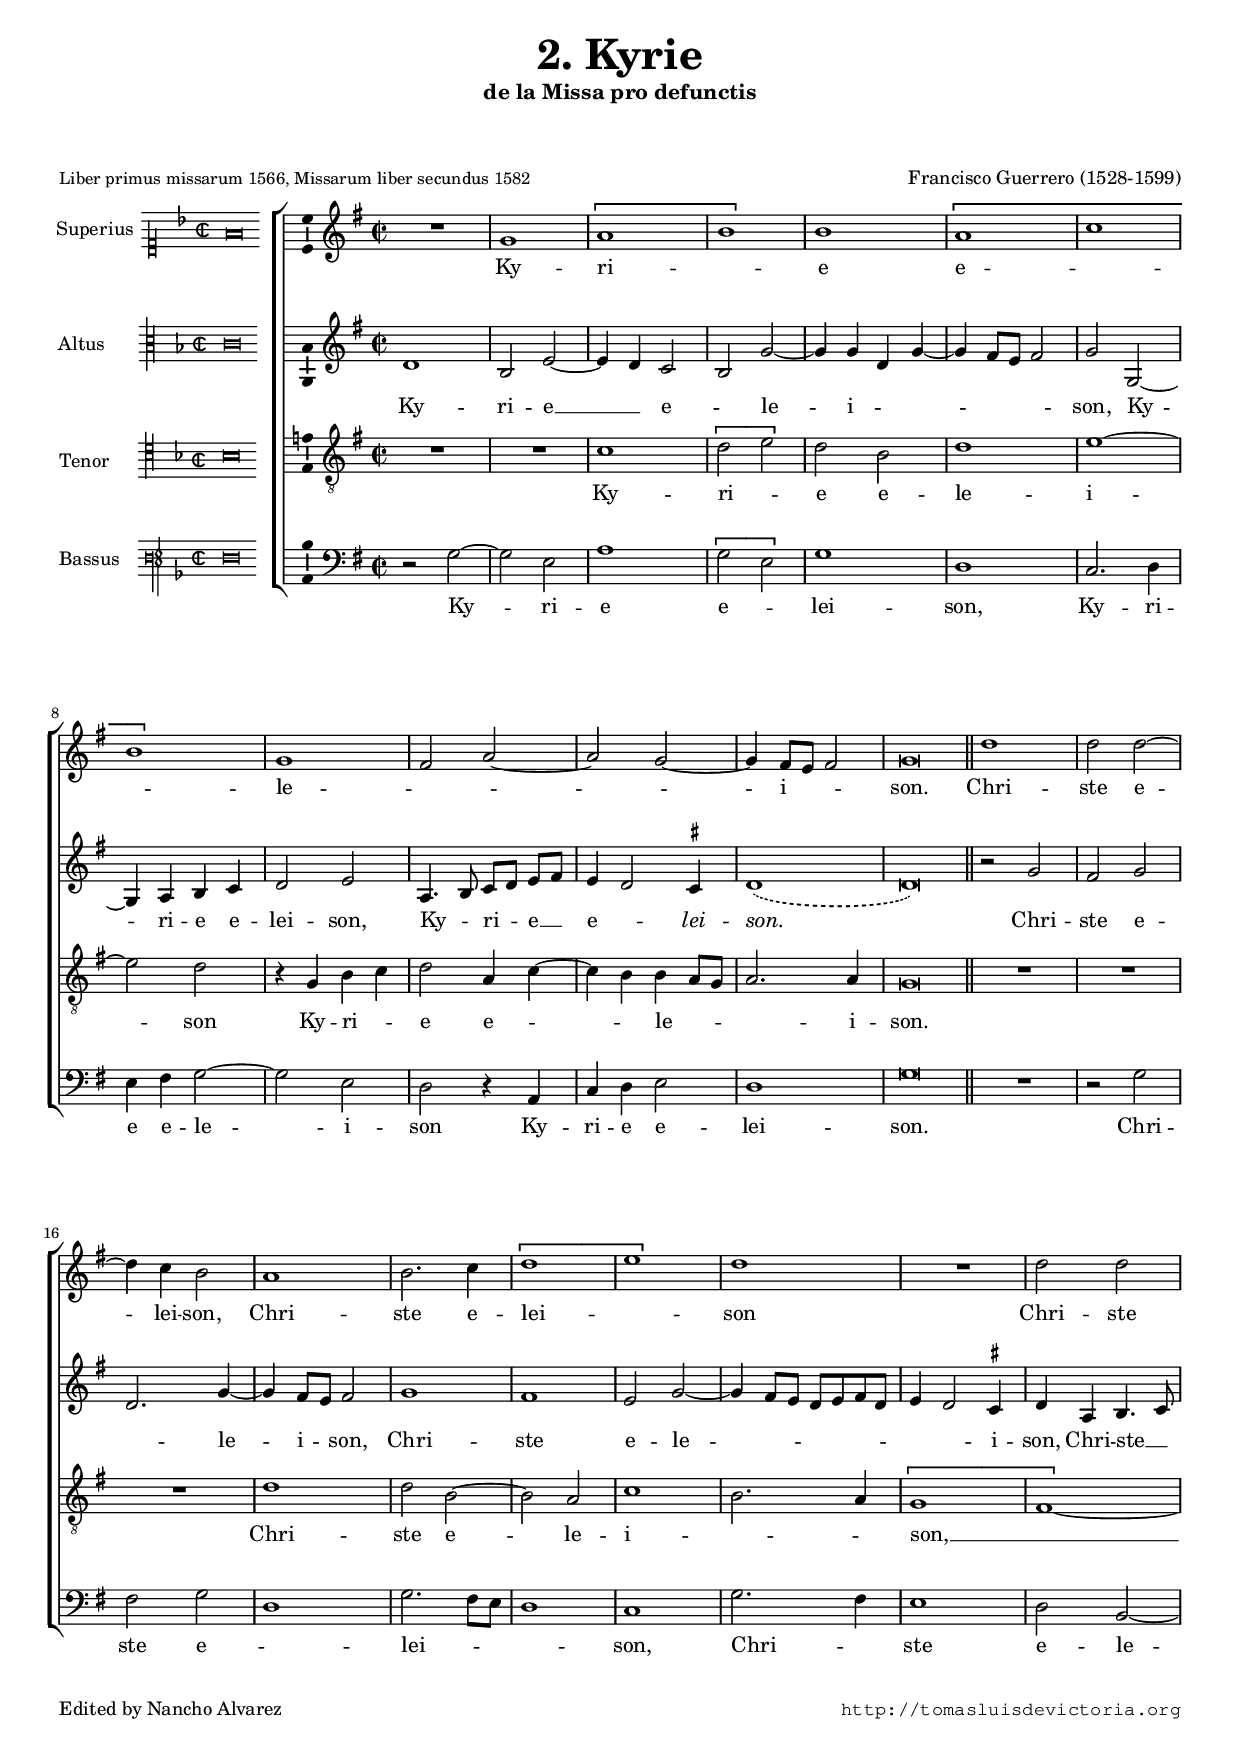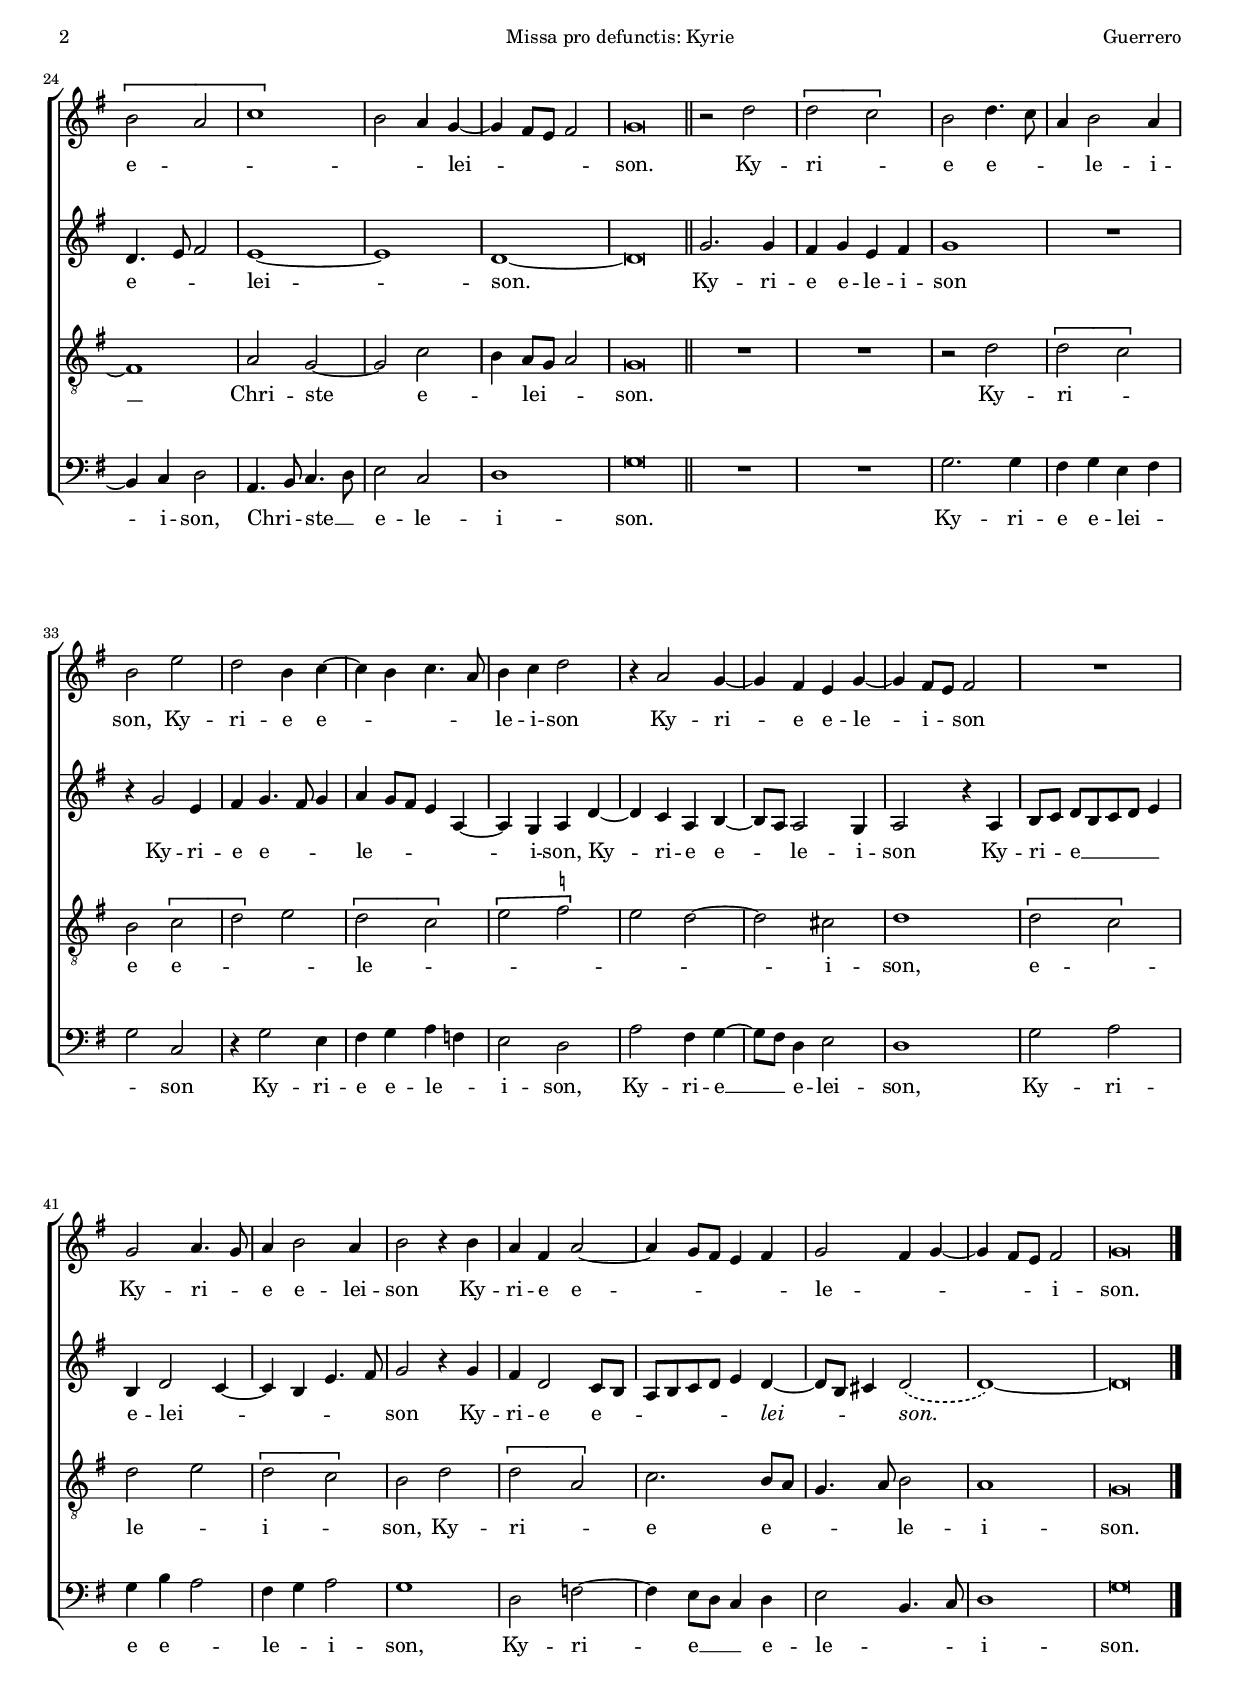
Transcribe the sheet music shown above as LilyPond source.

\version "2.18.0"

#(set-default-paper-size "a4")
#(set-global-staff-size 16.4)
#(ly:set-option 'point-and-click #f)
%mobile -s15.5 -i3.5 -ball

italicas=\override LyricText.font-shape = #'italic
rectas=\override LyricText.font-shape = #'upright
ss=\once \set suggestAccidentals = ##t
incipitwidth = 20

htitle="Missa pro defunctis: Kyrie"
hcomposer="Guerrero"

\header {
	title=\markup{\fontsize #3 "2. Kyrie"}
	subtitle="de la Missa pro defunctis"
	subsubtitle=\markup{\null \vspace #2 }
	composer="Francisco Guerrero (1528-1599)"
        pdfauthor=\composer
	%opus="(-)"
	poet=\markup{\smaller "Liber primus missarum 1566, Missarum liber secundus 1582" " "}
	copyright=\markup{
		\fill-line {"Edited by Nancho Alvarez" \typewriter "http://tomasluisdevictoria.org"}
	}
%	tagline=""
}


global={\key f \major \time 2/2 \skip 1*13 \bar "||"
                                 %tablet \break
				\skip 1*15 \bar "||"
                                 %tablet \break
				\skip 1*20 \bar "|." }


cantus=\relative c'{
	R1
	f1
	\[g
	a\]
	a
	\[g
	bes 
	a\]
	f1
	e2 g ~
	g f ~
	f4 e8 d e2
	f\breve*1/2
	c'1
	c2 c ~
	c4 bes a2
	g1
	a2. bes4
	\[c1
	d\]
	c1
	R1
	c2 c
	\[a2 g
	bes1\]
	a2 g4 f ~
	f e8 d e2
	f\breve*1/2
	r2 c'
	\[c bes\]
	a2 c4. bes8
	g4 a2 g4
	a2 d
	c a4 bes ~
	bes a bes4. g8
	a4 bes c2
	r4 g2 f4 ~
	f e d f ~
	f e8 d e2
	R1
	f2 g4. f8
	g4 a2 g4
	a2 r4 a
	g e g2 ~
	g4 f8 e d4 e
	f2 e4 f ~
	f e8 d e2
	f\breve*1/2
}

altus=\relative c'{
	c1
	a2 d ~
	d4 c bes2
	a f' ~
	f4 f c f ~
	f e8 d e2
	f f, ~
	f4 g a bes
	c2 d
	g,4. a8 bes[ c] d[ e]
	d4 c2 \ss b4
	\phrasingSlurDashed
	c1\(
	c\breve*1/2\)
	r2 f
	e f
	c2. f4 ~
	f4 e8 d e2
	f1
	e
	d2 f ~
	f4 e8 d c d e c
	d4 c2 \ss b4
	c g a4. bes8
	c4. d8 e2
	d1 ~
	d
	c ~
	c\breve*1/2
	f2. f4
	e f d e
	f1
	R1
	r4 f2 d4
	e f4. e8 f4
	g f8 e d4 g, ~
	g f g c ~
	c bes g a ~
	a8 g g2 f4
	g2 r4 g
	a8[ bes] c[ a bes c] d4
	a4 c2 bes4 ~
	bes a d4. e8 
	f2 r4 f
	e c2 bes8 a
	g8 a bes c d4 c ~
	c8 a b4 c2\(
	c1\) ~
	c\breve*1/2
}

tenor=\relative c'{
	R1*2
	bes1
	\[c2 d\]
	c2 a
	c1
	d1 ~
	d2 c
	r4 f, a bes
	c2 g4 bes ~
	bes a a g8 f
	g2. g4 
	f\breve*1/2
	R1*3
	c'1
	c2 a ~
	a g
	bes1
	a2. g4
	\[f1
	e ~ \]
	e
	g2 f ~
	f bes
	a4 g8 f g2
	f\breve*1/2
	R1*2
	r2 c'
	\[c bes\]
	a \[bes
	c\] d
	\[c bes\]
	\[d \ss ees\]
	d2 c ~
	c b
	c1
	\[c2 bes\]
	c2 d
	\[c bes\]
	a2 c
	\[c g\]
	bes2. a8 g
	f4. g8 a2
	g1
	f\breve*1/2
}

bassus=\relative c{
	r2 f ~
	f d
	g1
	\[f2 d\]
	f1
	c
	bes2. c4
	d e f2 ~
	f d
	c r4 g
	bes c d2
	c1
	f\breve*1/2
	R1
	r2 f
	e f 
	c1
	f2. e8 d
	c1
	bes
	f'2. e4
	d1
	c2 a ~
	a4 bes c2
	g4. a8 bes4. c8
	d2 bes
	c1
	f\breve*1/2
	R1*2
	f2. f4
	e f d e
	f2 bes,
	r4 f'2 d4
	e f g ees
	d2 c
	g'2 e4 f ~
	f8 e c4 d2
	c1
	f2 g
	f4 a g2
	e4 f g2
	f1
	c2 ees ~
	ees4 d8 c bes4 c
	d2 a4. bes8
	c1
	f\breve*1/2
}

textocantus=\lyricmode{
Ky -- ri -- _ e e -- _ _ le -- _ _ _ i -- _ _ son.
Chri -- ste e -- lei -- son,
Chri -- ste e -- lei -- _ son
Chri -- ste e -- _ _ _ _ lei -- _ _ _ son.
Ky -- ri -- _ e e -- _ _ le -- i -- son,
Ky -- ri -- e e -- _ _ _ le -- i -- son
Ky -- ri -- e e -- le -- i -- _ son
Ky -- ri -- _ e e -- lei -- son
Ky -- ri -- e e -- _ _ _ _ le -- _ _ _ _ i -- son.
}

textoaltus=\lyricmode{
Ky -- ri -- e __ _ e -- _ le -- i -- _ _ _ _ _ son,
Ky -- ri -- e e -- lei -- son,
Ky -- _ ri -- _ e __ _ e -- _ \italicas lei -- son. _
\rectas
Chri -- ste e -- _ le -- i -- _ son,
Chri -- ste e -- le -- _ _ _ _ _ _ _ _ i -- son,
Chri -- ste __ _ e -- _ _ lei -- son.
Ky -- ri -- e e -- le -- i -- son
Ky -- ri -- e e -- _ _ le -- _ _ _ _ i -- son,
Ky -- ri -- e e -- _ le -- i -- son
Ky -- ri -- _ e __ _ _ _ _ e -- lei -- _ _ _ _ son
Ky -- ri -- e e -- _ _ _ _ _ _ \italicas lei -- _ _ son. _
}

textotenor=\lyricmode{
Ky -- ri -- _ e e -- le -- i -- son
Ky -- ri -- _ e e -- _ _ le -- _ _ _ i -- son.
Chri -- ste e -- le -- i -- _ _ son, __ _ 
Chri -- ste e -- _ lei -- _ _ son.
Ky -- ri -- _ e e -- _ _ le -- _ _ _ _ _ i -- son,
e -- _ le -- _ i -- _ son,
Ky -- ri -- _ e e -- _ _ _ le -- i -- son.
}

textobassus=\lyricmode{
Ky -- ri -- e e -- _ lei -- son,
Ky -- ri -- e e -- le -- i -- son
Ky -- ri -- e e -- lei -- son.
Chri -- ste e -- _ lei -- _ _ _ son,
Chri -- _ ste e -- le -- i -- son,
Chri -- _ ste __ _ e -- le -- i -- son.
Ky -- ri -- e e -- lei -- _ _ son
Ky -- ri -- e e -- le -- _ i -- son,
Ky -- ri -- e __ _ e -- lei -- son,
Ky -- ri -- e e -- _ le -- _ i -- son,
Ky -- ri -- e __ _ _ e -- le -- _ _ i -- son.
}

incipitcantus=\markup{
	\score{
		{ 
		\set Staff.instrumentName="Superius "
		\override NoteHead.style = #'neomensural
		\override Rest.style = #'neomensural
		\override Staff.TimeSignature.style = #'neomensural
		\cadenzaOn 
		\clef "petrucci-c1"
		\key f \major
		\time 2/2
		f'\breve
		} 
	\layout {
		\context {\Voice
			\remove Ligature_bracket_engraver
			\consists Mensural_ligature_engraver
		}
		line-width=\incipitwidth
		indent = 0
	}
	}
}


incipitaltus=\markup{
	\score{
		{ 
		\set Staff.instrumentName="Altus      "
		\override NoteHead.style = #'neomensural
		\override Rest.style = #'neomensural
		\override Staff.TimeSignature.style = #'neomensural
		\cadenzaOn 
		\clef "petrucci-c3"
		\key f \major
		\time 2/2
		c'\breve
		} 
	\layout {
		\context {\Voice
			\remove Ligature_bracket_engraver
			\consists Mensural_ligature_engraver
		}
		line-width=\incipitwidth
		indent = 0
	}
	}
}

incipittenor=\markup{
	\score{
		{ 
		\set Staff.instrumentName="Tenor     "
		\override NoteHead.style = #'neomensural 
		\override Rest.style = #'neomensural
		\override Staff.TimeSignature.style = #'neomensural
		\cadenzaOn 
		\clef "petrucci-c4"
		\key f \major
		\time 2/2
		bes\breve
		} 
	\layout {
		\context {\Voice
			\remove Ligature_bracket_engraver
			\consists Mensural_ligature_engraver
		}
		line-width=\incipitwidth
		indent=0
	}
	}
}

incipitbassus=\markup{
	\score{
		{ 
		\set Staff.instrumentName="Bassus   "
		\override NoteHead.style = #'neomensural 
		\override Rest.style = #'neomensural
		\override Staff.TimeSignature.style = #'neomensural
		\cadenzaOn 
		\clef "petrucci-f3"
		\key f \major
		\time 2/2
		f\breve
		} 
	\layout {
		\context {\Voice
			\remove Ligature_bracket_engraver
			\consists Mensural_ligature_engraver
		}
		line-width=\incipitwidth
		indent=0
	}
	}
}



\score {\transpose c' d'{
\new ChoirStaff<<

	\new Staff <<\global
	\new Voice="v1" {
		\set Staff.instrumentName=\incipitcantus
		\clef "treble"
		\cantus }
	\new Lyrics \lyricsto "v1" {\textocantus }
	>>

	\new Staff <<\global
	\new Voice="v2" {
		\set Staff.instrumentName=\incipitaltus
		\clef "treble"
		\altus }
	\new Lyrics \lyricsto "v2" {\textoaltus }
	>>
	
	\new Staff <<\global
	\new Voice="v3" {
		\set Staff.instrumentName=\incipittenor
		\clef "G_8"
		\tenor }
	\new Lyrics \lyricsto "v3" {\textotenor }
	>>

	\new Staff <<\global
	\new Voice="v4" {
		\set Staff.instrumentName=\incipitbassus
		\clef "bass"
		\bassus }
	\new Lyrics \lyricsto "v4" {\textobassus }
	>>
	
>>

	}%transpose

\layout{ 
	\context {\Lyrics 
		\override VerticalAxisGroup.staff-affinity = #UP
		\override VerticalAxisGroup.nonstaff-relatedstaff-spacing =
			#'((basic-distance . 0) (minimum-distance . 0) (padding . 1))
		\override LyricText.font-size = #1.2
		\override LyricHyphen.minimum-distance = #0.5
	}
	\context {\Score 
		tempoHideNote = ##t
		\override BarNumber.padding = #2 
	}
	\context {\Voice 
		%melismaBusyProperties = #'()
		%autoBeaming = ##f
	}
	\context {\Staff 
                %\RemoveEmptyStaves
                %\override VerticalAxisGroup.remove-first = ##t
		\override VerticalAxisGroup.staff-staff-spacing =
			#'((basic-distance . 12) (minimum-distance . 0) (padding . 1))
		\consists Ambitus_engraver 
		\override LigatureBracket.padding = #1
	}
}

%\midi { \mtempo }

}


\paper{
	evenHeaderMarkup=\markup  \fill-line { \fromproperty #'page:page-number-string \htitle \hcomposer }
	oddHeaderMarkup= \markup  \fill-line { \on-the-fly #not-first-page \hcomposer \on-the-fly #not-first-page \htitle \on-the-fly #not-first-page \fromproperty #'page:page-number-string }
	%system-count=20
	%page-count = 8
	ragged-last-bottom = ##f
	indent=3.8\cm
	system-system-spacing =
	#'((basic-distance . 20) (minimum-distance . 0) (padding . 5))
	top-system-spacing = % header
	#'((basic-distance . 9) (minimum-distance . 0) (padding . 0))
	last-bottom-spacing = % footer
	#'((basic-distance . 12) (minimum-distance . 0) (padding . 0))
	markup-system-spacing.padding = #1.5
}
